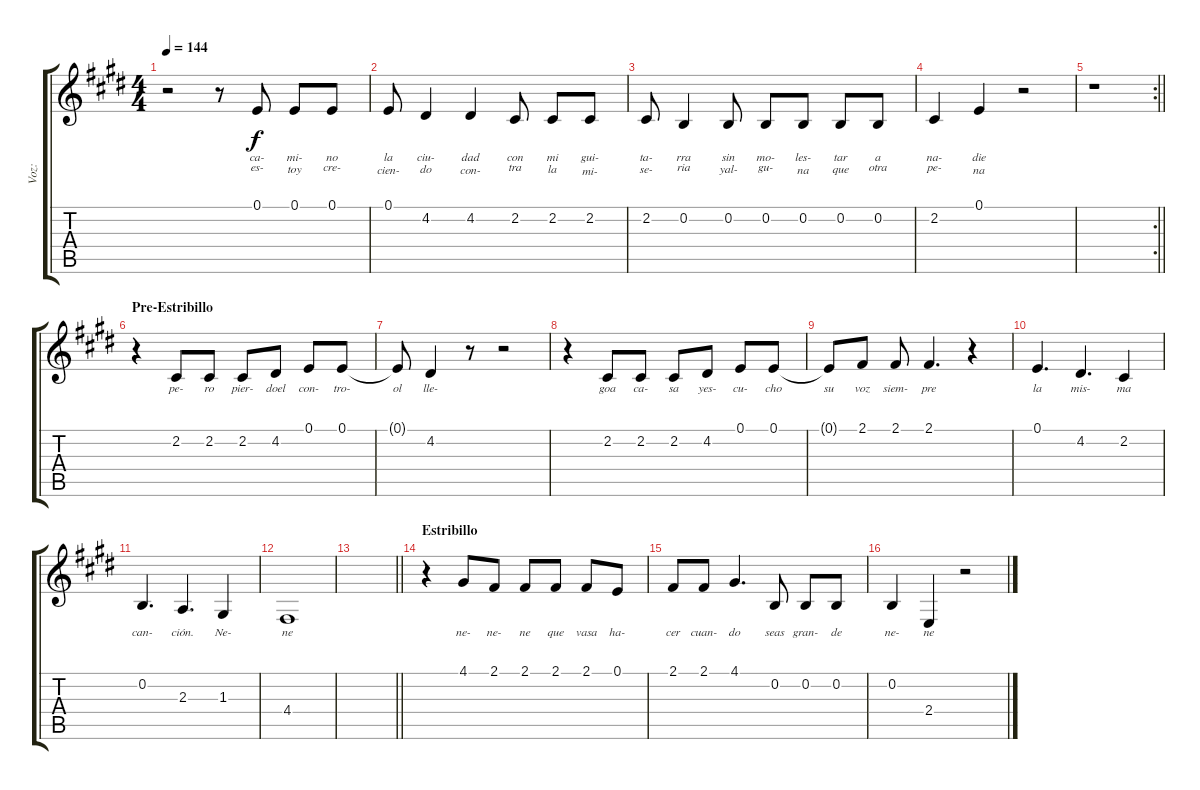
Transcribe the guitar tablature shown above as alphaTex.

\track ("Voz:" "Voz:") {instrument lead2sawtooth}
\staff {score tabs}
\tuning (E4 B3 G3 D3 A2 E2) {hide}
\ts (4 4)
\tempo 144
\clef g2
\ks e
r.2{dy f} r.8 0.1.8{lyrics (0 "ca-") lyrics (1 "es-") lyrics (2 "") lyrics (3 "") lyrics (4 "")} 0.1.8{lyrics (0 "mi-") lyrics (1 "toy") lyrics (2 "") lyrics (3 "") lyrics (4 "")} 0.1.8{lyrics (0 "no") lyrics (1 "cre-") lyrics (2 "") lyrics (3 "") lyrics (4 "")} |
0.1.8{lyrics (0 "la") lyrics (1 "cien-") lyrics (2 "") lyrics (3 "") lyrics (4 "")} 4.2.4{lyrics (0 "ciu-") lyrics (1 "do") lyrics (2 "") lyrics (3 "") lyrics (4 "")} 4.2.4{lyrics (0 "dad") lyrics (1 "con-") lyrics (2 "") lyrics (3 "") lyrics (4 "")} 2.2.8{lyrics (0 "con") lyrics (1 "tra") lyrics (2 "") lyrics (3 "") lyrics (4 "")} 2.2.8{lyrics (0 "mi") lyrics (1 "la") lyrics (2 "") lyrics (3 "") lyrics (4 "")} 2.2.8{lyrics (0 "gui-") lyrics (1 "mi-") lyrics (2 "") lyrics (3 "") lyrics (4 "")} |
2.2.8{lyrics (0 "ta-") lyrics (1 "se-") lyrics (2 "") lyrics (3 "") lyrics (4 "")} 0.2.4{lyrics (0 "rra") lyrics (1 "ria") lyrics (2 "") lyrics (3 "") lyrics (4 "")} 0.2.8{lyrics (0 "sin") lyrics (1 "yal-") lyrics (2 "") lyrics (3 "") lyrics (4 "")} 0.2.8{lyrics (0 "mo-") lyrics (1 "gu-") lyrics (2 "") lyrics (3 "") lyrics (4 "")} 0.2.8{lyrics (0 "les-") lyrics (1 "na") lyrics (2 "") lyrics (3 "") lyrics (4 "")} 0.2.8{lyrics (0 "tar") lyrics (1 "que") lyrics (2 "") lyrics (3 "") lyrics (4 "")} 0.2.8{lyrics (0 "a") lyrics (1 "otra") lyrics (2 "") lyrics (3 "") lyrics (4 "")} |
2.2.4{lyrics (0 "na-") lyrics (1 "pe-") lyrics (2 "") lyrics (3 "") lyrics (4 "")} 0.1.4{lyrics (0 "die") lyrics (1 "na") lyrics (2 "") lyrics (3 "") lyrics (4 "")} r.2 |
\rc 2
\barLineRight lightlight
r.1 |
\section ("" "Pre-Estribillo")
r.4 2.2.8{lyrics (0 "pe-") lyrics (1 "") lyrics (2 "") lyrics (3 "") lyrics (4 "")} 2.2.8{lyrics (0 "ro") lyrics (1 "") lyrics (2 "") lyrics (3 "") lyrics (4 "")} 2.2.8{lyrics (0 "pier-") lyrics (1 "") lyrics (2 "") lyrics (3 "") lyrics (4 "")} 4.2.8{lyrics (0 "doel") lyrics (1 "") lyrics (2 "") lyrics (3 "") lyrics (4 "")} 0.1.8{lyrics (0 "con-") lyrics (1 "") lyrics (2 "") lyrics (3 "") lyrics (4 "")} 0.1.8{lyrics (0 "tro-") lyrics (1 "") lyrics (2 "") lyrics (3 "") lyrics (4 "")} |
0.1{t}.8{lyrics (0 "ol") lyrics (1 "") lyrics (2 "") lyrics (3 "") lyrics (4 "")} 4.2.4{lyrics (0 "lle-") lyrics (1 "") lyrics (2 "") lyrics (3 "") lyrics (4 "")} r.8 r.2 |
r.4 2.2.8{lyrics (0 "goa") lyrics (1 "") lyrics (2 "") lyrics (3 "") lyrics (4 "")} 2.2.8{lyrics (0 "ca-") lyrics (1 "") lyrics (2 "") lyrics (3 "") lyrics (4 "")} 2.2.8{lyrics (0 "sa") lyrics (1 "") lyrics (2 "") lyrics (3 "") lyrics (4 "")} 4.2.8{lyrics (0 "yes-") lyrics (1 "") lyrics (2 "") lyrics (3 "") lyrics (4 "")} 0.1.8{lyrics (0 "cu-") lyrics (1 "") lyrics (2 "") lyrics (3 "") lyrics (4 "")} 0.1.8{lyrics (0 "cho") lyrics (1 "") lyrics (2 "") lyrics (3 "") lyrics (4 "")} |
0.1{t}.8{lyrics (0 "su") lyrics (1 "") lyrics (2 "") lyrics (3 "") lyrics (4 "")} 2.1.8{lyrics (0 "voz") lyrics (1 "") lyrics (2 "") lyrics (3 "") lyrics (4 "")} 2.1.8{lyrics (0 "siem-") lyrics (1 "") lyrics (2 "") lyrics (3 "") lyrics (4 "")} 2.1.4{d lyrics (0 "pre") lyrics (1 "") lyrics (2 "") lyrics (3 "") lyrics (4 "")} r.4 |
0.1.4{d lyrics (0 "la") lyrics (1 "") lyrics (2 "") lyrics (3 "") lyrics (4 "")} 4.2.4{d lyrics (0 "mis-") lyrics (1 "") lyrics (2 "") lyrics (3 "") lyrics (4 "")} 2.2.4{lyrics (0 "ma") lyrics (1 "") lyrics (2 "") lyrics (3 "") lyrics (4 "")} |
0.2.4{d lyrics (0 "can-") lyrics (1 "") lyrics (2 "") lyrics (3 "") lyrics (4 "")} 2.3.4{d lyrics (0 "ción.") lyrics (1 "") lyrics (2 "") lyrics (3 "") lyrics (4 "")} 1.3.4{lyrics (0 "Ne-") lyrics (1 "") lyrics (2 "") lyrics (3 "") lyrics (4 "")} |
4.4.1{lyrics (0 "ne") lyrics (1 "") lyrics (2 "") lyrics (3 "") lyrics (4 "")} |
\barLineRight lightlight
|
\section ("" "Estribillo")
r.4 4.1.8{lyrics (0 "ne-") lyrics (1 "") lyrics (2 "") lyrics (3 "") lyrics (4 "")} 2.1.8{lyrics (0 "ne-") lyrics (1 "") lyrics (2 "") lyrics (3 "") lyrics (4 "")} 2.1.8{lyrics (0 "ne") lyrics (1 "") lyrics (2 "") lyrics (3 "") lyrics (4 "")} 2.1.8{lyrics (0 "que") lyrics (1 "") lyrics (2 "") lyrics (3 "") lyrics (4 "")} 2.1.8{lyrics (0 "vasa") lyrics (1 "") lyrics (2 "") lyrics (3 "") lyrics (4 "")} 0.1.8{lyrics (0 "ha-") lyrics (1 "") lyrics (2 "") lyrics (3 "") lyrics (4 "")} |
2.1.8{lyrics (0 "cer") lyrics (1 "") lyrics (2 "") lyrics (3 "") lyrics (4 "")} 2.1.8{lyrics (0 "cuan-") lyrics (1 "") lyrics (2 "") lyrics (3 "") lyrics (4 "")} 4.1.4{d lyrics (0 "do") lyrics (1 "") lyrics (2 "") lyrics (3 "") lyrics (4 "")} 0.2.8{lyrics (0 "seas") lyrics (1 "") lyrics (2 "") lyrics (3 "") lyrics (4 "")} 0.2.8{lyrics (0 "gran-") lyrics (1 "") lyrics (2 "") lyrics (3 "") lyrics (4 "")} 0.2.8{lyrics (0 "de") lyrics (1 "") lyrics (2 "") lyrics (3 "") lyrics (4 "")} |
0.2.4{lyrics (0 "ne-") lyrics (1 "") lyrics (2 "") lyrics (3 "") lyrics (4 "")} 2.4.4{lyrics (0 "ne") lyrics (1 "") lyrics (2 "") lyrics (3 "") lyrics (4 "")} r.2
